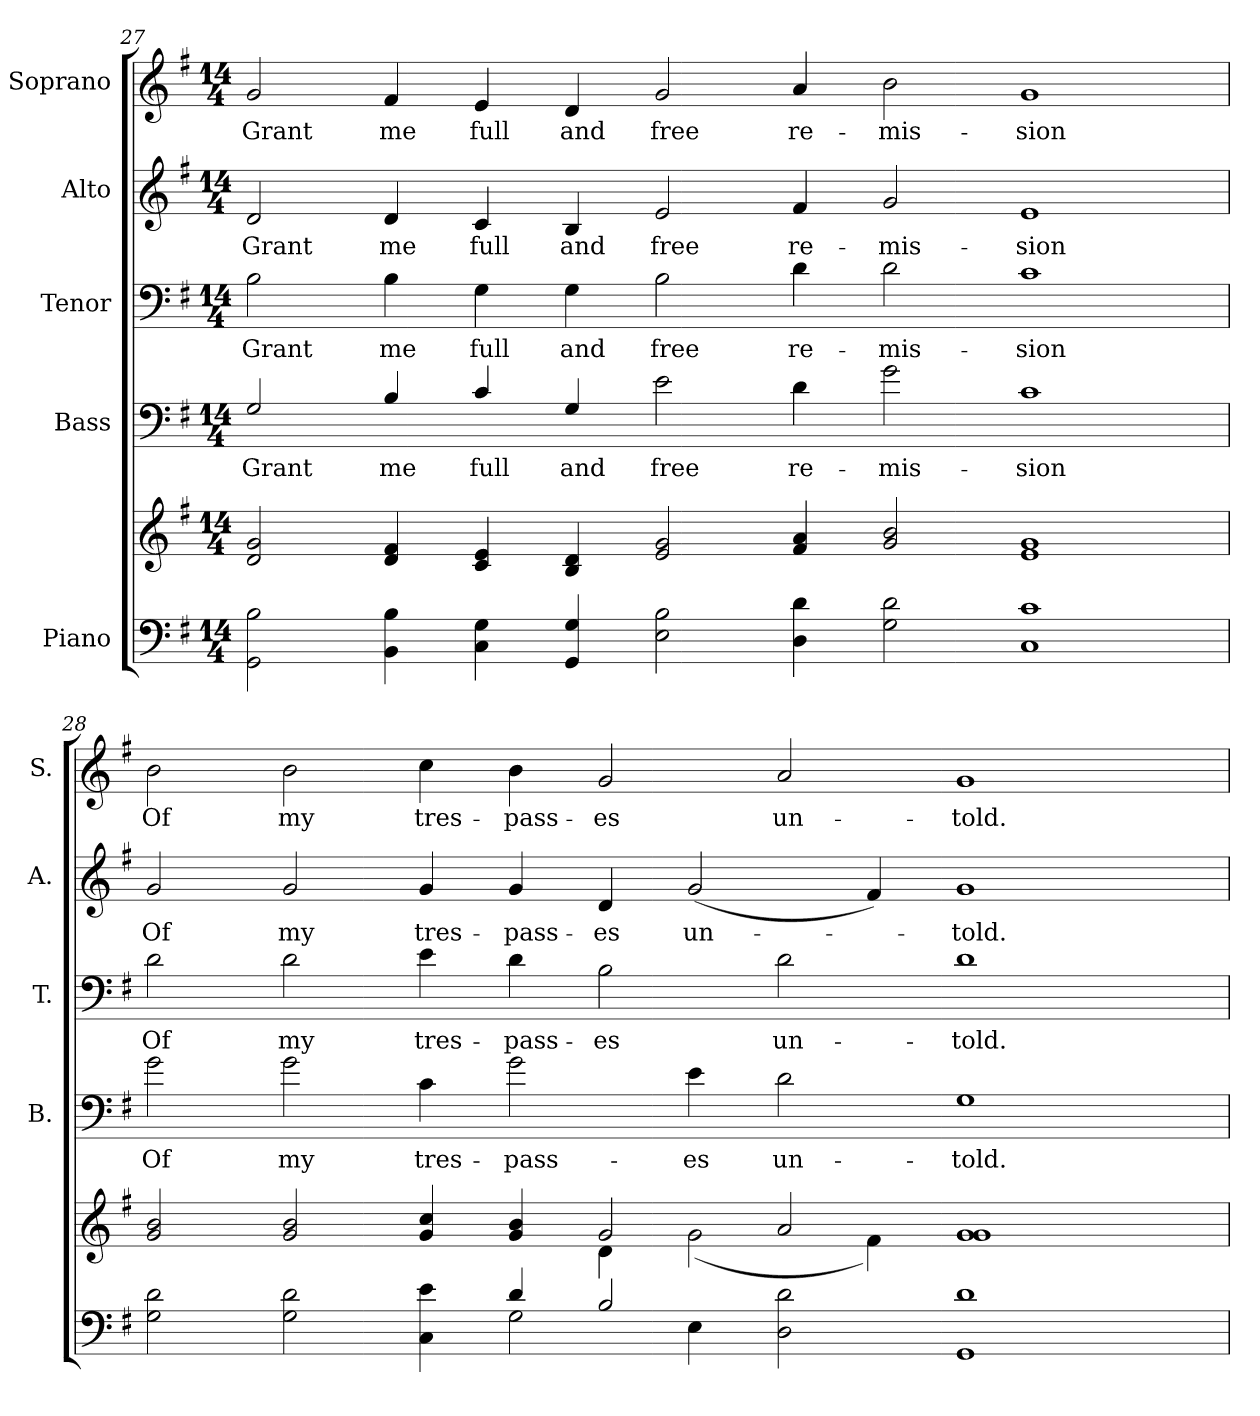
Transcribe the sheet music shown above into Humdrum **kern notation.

**kern	**kern	**kern	**text	**kern	**text	**kern	**text	**kern	**text
*part5	*part5	*part4	*part4	*part3	*part3	*part2	*part2	*part1	*part1
*staff6	*staff5	*staff4	*staff4	*staff3	*staff3	*staff2	*staff2	*staff1	*staff1
*I"Piano	*	*I"Bass	*	*I"Tenor	*	*I"Alto	*	*I"Soprano	*
*	*	*I'B.	*	*I'T.	*	*I'A.	*	*I'S.	*
!!LO:PB:g=z
*clefF4	*clefG2	*clefF4	*	*clefF4	*	*clefG2	*	*clefG2	*
*	*	*ITrd7c12	*	*	*	*	*	*	*
*k[f#]	*k[f#]	*k[f#]	*	*k[f#]	*	*k[f#]	*	*k[f#]	*
*G:	*G:	*G:	*	*G:	*	*G:	*	*G:	*
*M14/4	*M14/4	*M14/4	*	*M14/4	*	*M14/4	*	*M14/4	*
=27	=27	=27	=27	=27	=27	=27	=27	=27	=27
!	!	!	!LO:LY:b:color=#000000	!	!	!	!	!	!
!	!	!	!	!	!LO:LY:b:color=#000000	!	!	!	!
!	!	!	!	!	!	!	!LO:LY:b:color=#000000	!	!
!	!	!	!	!	!	!	!	!	!LO:LY:b:color=#000000
2GGi\ 2Bi	2di/ 2gi	2GGi/	Grant	2Bi\	Grant	2di/	Grant	2gi/	Grant
!	!	!	!LO:LY:b:color=#000000	!	!	!	!	!	!
!	!	!	!	!	!LO:LY:b:color=#000000	!	!	!	!
!	!	!	!	!	!	!	!LO:LY:b:color=#000000	!	!
!	!	!	!	!	!	!	!	!	!LO:LY:b:color=#000000
4BBi\ 4Bi	4di/ 4f#i	4BBi/	me	4Bi\	me	4di/	me	4f#i/	me
!	!	!	!LO:LY:b:color=#000000	!	!	!	!	!	!
!	!	!	!	!	!LO:LY:b:color=#000000	!	!	!	!
!	!	!	!	!	!	!	!LO:LY:b:color=#000000	!	!
!	!	!	!	!	!	!	!	!	!LO:LY:b:color=#000000
4Ci\ 4Gi	4ci/ 4ei	4Ci/	full	4Gi\	full	4ci/	full	4ei/	full
!	!	!	!LO:LY:b:color=#000000	!	!	!	!	!	!
!	!	!	!	!	!LO:LY:b:color=#000000	!	!	!	!
!	!	!	!	!	!	!	!LO:LY:b:color=#000000	!	!
!	!	!	!	!	!	!	!	!	!LO:LY:b:color=#000000
4GGi/ 4Gi	4Bi/ 4di	4GGi/	and	4Gi\	and	4Bi/	and	4di/	and
!	!	!	!LO:LY:b:color=#000000	!	!	!	!	!	!
!	!	!	!	!	!LO:LY:b:color=#000000	!	!	!	!
!	!	!	!	!	!	!	!LO:LY:b:color=#000000	!	!
!	!	!	!	!	!	!	!	!	!LO:LY:b:color=#000000
2Ei\ 2Bi	2ei/ 2gi	2Ei\	free	2Bi\	free	2ei/	free	2gi/	free
!	!	!	!LO:LY:b:color=#000000	!	!	!	!	!	!
!	!	!	!	!	!LO:LY:b:color=#000000	!	!	!	!
!	!	!	!	!	!	!	!LO:LY:b:color=#000000	!	!
!	!	!	!	!	!	!	!	!	!LO:LY:b:color=#000000
4Di\ 4di	4f#i/ 4ai	4Di\	re-	4di\	re-	4f#i/	re-	4ai/	re-
!	!	!	!LO:LY:b:color=#000000	!	!	!	!	!	!
!	!	!	!	!	!LO:LY:b:color=#000000	!	!	!	!
!	!	!	!	!	!	!	!LO:LY:b:color=#000000	!	!
!	!	!	!	!	!	!	!	!	!LO:LY:b:color=#000000
2Gi\ 2di	2gi/ 2bi	2Gi\	-mis-	2di\	-mis-	2gi/	-mis-	2bi\	-mis-
!	!	!	!LO:LY:b:color=#000000	!	!	!	!	!	!
!	!	!	!	!	!LO:LY:b:color=#000000	!	!	!	!
!	!	!	!	!	!	!	!LO:LY:b:color=#000000	!	!
!	!	!	!	!	!	!	!	!	!LO:LY:b:color=#000000
1Ci 1ci	1ei 1gi	1Ci	-sion	1ci	-sion	1ei	-sion	1gi	-sion
=28	=28	=28	=28	=28	=28	=28	=28	=28	=28
*^	*^	*	*	*	*	*	*	*	*
!	!	!	!	!	!LO:LY:b:color=#000000	!	!	!	!	!	!
!	!	!	!	!	!	!	!LO:LY:b:color=#000000	!	!	!	!
!	!	!	!	!	!	!	!	!	!LO:LY:b:color=#000000	!	!
!	!	!	!	!	!	!	!	!	!	!	!LO:LY:b:color=#000000
2Gi\ 2di	1ryy	2gi/ 2bi	1ryy	2Gi\	Of	2di\	Of	2gi/	Of	2bi\	Of
!	!	!	!	!	!LO:LY:b:color=#000000	!	!	!	!	!	!
!	!	!	!	!	!	!	!LO:LY:b:color=#000000	!	!	!	!
!	!	!	!	!	!	!	!	!	!LO:LY:b:color=#000000	!	!
!	!	!	!	!	!	!	!	!	!	!	!LO:LY:b:color=#000000
2Gi\ 2di	.	2gi/ 2bi	.	2Gi\	my	2di\	my	2gi/	my	2bi\	my
!	!	!	!	!	!LO:LY:b:color=#000000	!	!	!	!	!	!
!	!	!	!	!	!	!	!LO:LY:b:color=#000000	!	!	!	!
!	!	!	!	!	!	!	!	!	!LO:LY:b:color=#000000	!	!
!	!	!	!	!	!	!	!	!	!	!	!LO:LY:b:color=#000000
4Ci\ 4ei	4ryy	4gi/ 4cci	2ryy	4Ci\	tres-	4ei\	tres-	4gi/	tres-	4cci\	tres-
!	!	!	!	!	!LO:LY:b:color=#000000	!	!	!	!	!	!
!	!	!	!	!	!	!	!LO:LY:b:color=#000000	!	!	!	!
!	!	!	!	!	!	!	!	!	!LO:LY:b:color=#000000	!	!
!	!	!	!	!	!	!	!	!	!	!	!LO:LY:b:color=#000000
4di/	2Gi\	4gi/ 4bi	.	2Gi\	-pass-	4di\	-pass-	4gi/	-pass-	4bi\	-pass-
!	!	!	!	!	!	!	!LO:LY:b:color=#000000	!	!	!	!
!	!	!	!	!	!	!	!	!	!LO:LY:b:color=#000000	!	!
!	!	!	!	!	!	!	!	!	!	!	!LO:LY:b:color=#000000
2Bi/	.	2gi/	4di\	.	.	2Bi\	-es	4di/	-es	2gi/	-es
!	!	!	!	!	!LO:LY:b:color=#000000	!	!	!	!	!	!
!	!	!	!	!	!	!	!	!	!LO:LY:b:color=#000000	!	!
.	4Ei\	.	(2gi\	4Ei\	-es	.	.	(2gi/	un-	.	.
!	!	!	!	!	!LO:LY:b:color=#000000	!	!	!	!	!	!
!	!	!	!	!	!	!	!LO:LY:b:color=#000000	!	!	!	!
!	!	!	!	!	!	!	!	!	!	!	!LO:LY:b:color=#000000
2Di\ 2di	1ryy	2ai/	.	2Di\	un-	2di\	un-	.	.	2ai/	un-
.	.	.	4f#i\)	.	.	.	.	4f#i/)	.	.	.
!	!	!	!	!	!LO:LY:b:color=#000000	!	!	!	!	!	!
!	!	!	!	!	!	!	!LO:LY:b:color=#000000	!	!	!	!
!	!	!	!	!	!	!	!	!	!LO:LY:b:color=#000000	!	!
!	!	!	!	!	!	!	!	!	!	!	!LO:LY:b:color=#000000
1GGi 1di	.	1gi 1gi	2ryy	1GGi	-told.	1di	-told.	1gi	-told.	1gi	-told.
.	2ryy	.	2ryy	.	.	.	.	.	.	.	.
*v	*v	*	*	*	*	*	*	*	*	*	*
*	*v	*v	*	*	*	*	*	*	*	*
=	=	=	=	=	=	=	=	=	=
*-	*-	*-	*-	*-	*-	*-	*-	*-	*-
